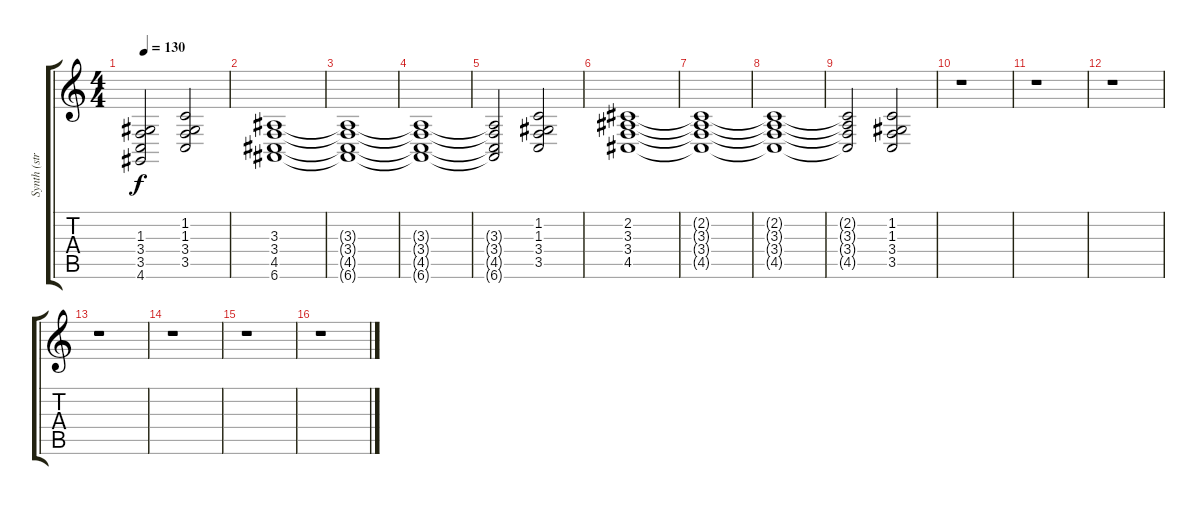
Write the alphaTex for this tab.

\track ("Synth (strings)" "Synth (str") {instrument stringensemble1}
\staff {score tabs}
\tuning (E4 B3 G3 D3 A2 E2) {hide}
\ts (4 4)
\tempo 130
\clef g2
\ks c
(1.3{t} 3.4{t} 3.5{t} 4.6{t}).2{dy f} (1.2 1.3 3.4 3.5).2 |
(3.3 3.4 4.5 6.6).1 |
(3.3{t} 3.4{t} 4.5{t} 6.6{t}).1 |
(3.3{t} 3.4{t} 4.5{t} 6.6{t}).1 |
(3.3{t} 3.4{t} 4.5{t} 6.6{t}).2 (1.2 1.3 3.4 3.5).2 |
(2.2 3.3 3.4 4.5).1 |
(2.2{t} 3.3{t} 3.4{t} 4.5{t}).1 |
(2.2{t} 3.3{t} 3.4{t} 4.5{t}).1 |
(2.2{t} 3.3{t} 3.4{t} 4.5{t}).2 (1.2 1.3 3.4 3.5).2 |
r.1 |
r.1 |
r.1 |
r.1 |
r.1 |
r.1 |
r.1
